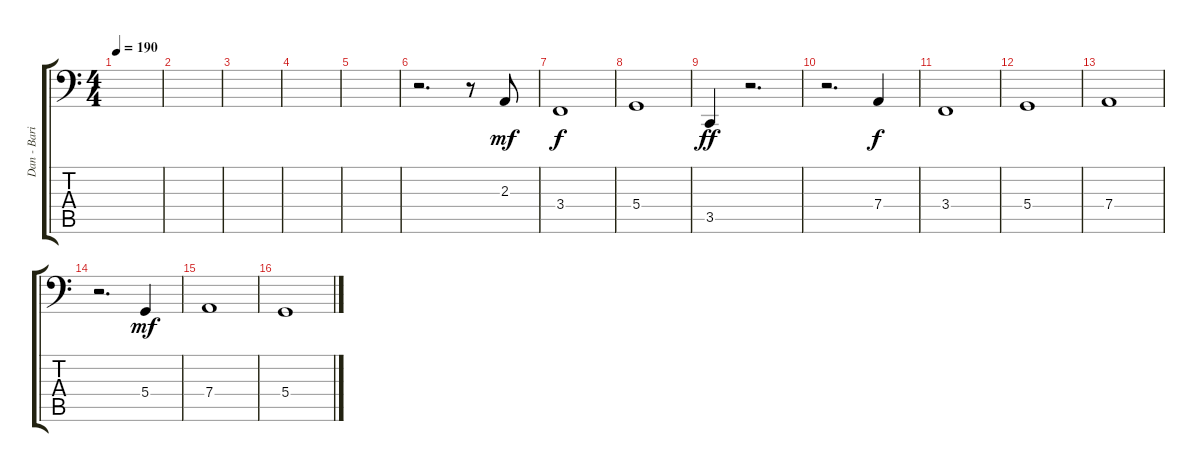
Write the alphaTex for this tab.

\track ("Dan - Baritone Sax" "Dan - Bari") {instrument baritonesax}
\staff {score tabs}
\tuning (E3 B2 G2 D2 A1 E1) {hide}
\ts (4 4)
\tempo 190
\clef f4
\ks c
|
|
|
|
|
r.2{d} r.8 2.3.8{dy mf} |
3.4.1{dy f} |
5.4.1 |
3.5.4{dy ff} r.2{d} |
r.2{d} 7.4.4{dy f} |
3.4.1 |
5.4.1 |
7.4.1{volume 3} |
r.2{d} 5.4.4{dy mf volume 16} |
7.4.1{volume 16} |
5.4.1
